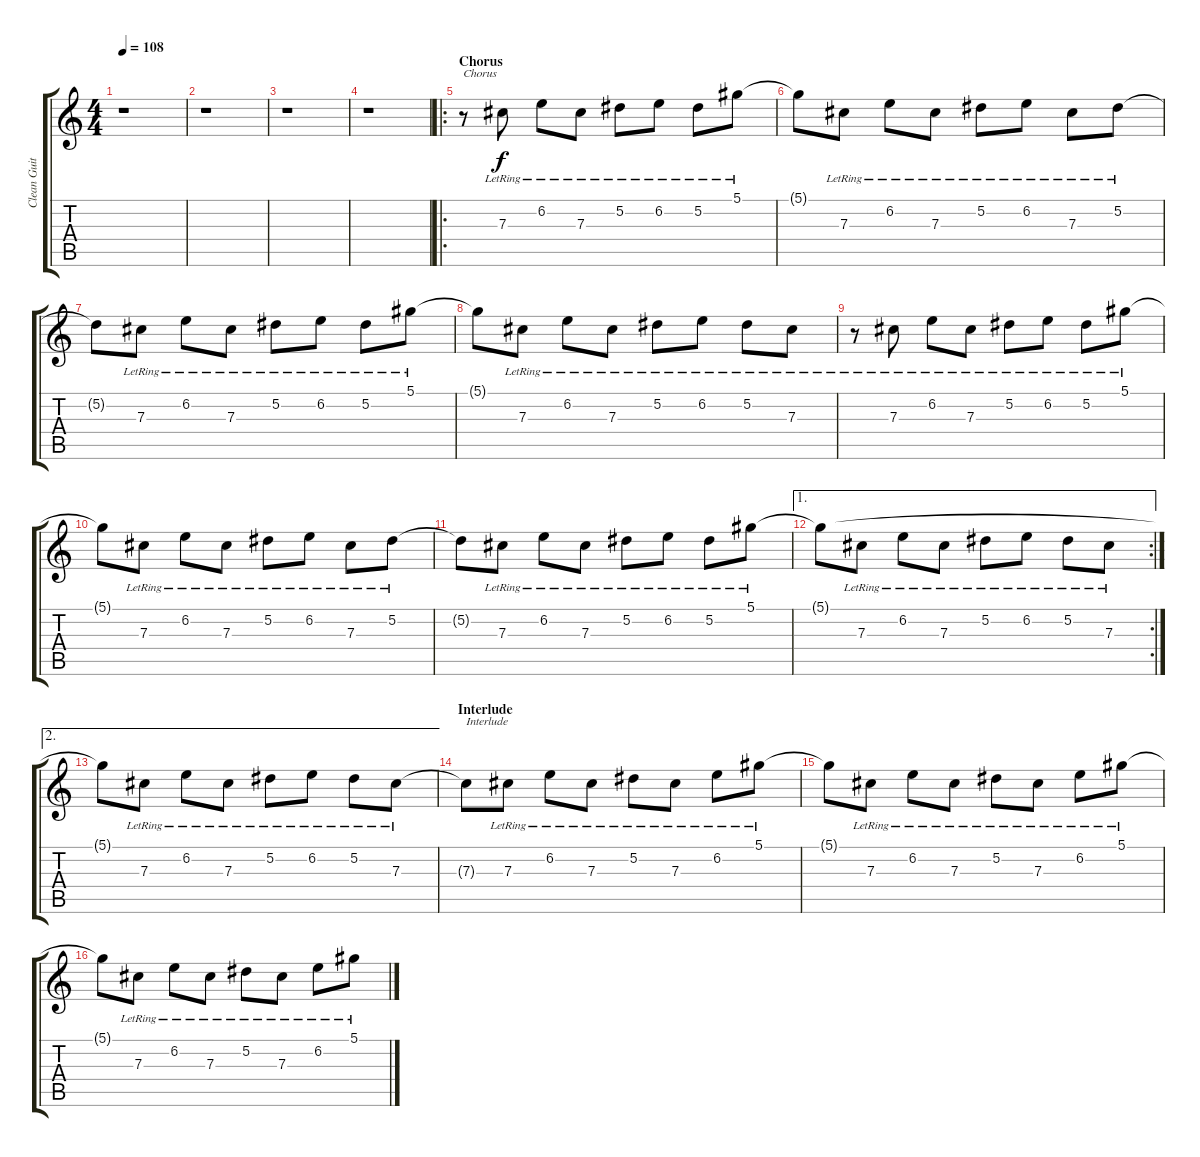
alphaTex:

\track ("Clean Guitar" "Clean Guit") {instrument electricguitarjazz}
\staff {score tabs}
\tuning (Eb4 Bb3 Gb3 Db3 Ab2 Eb2) {hide}
\ts (4 4)
\tempo 108
\clef g2
\ks c
r.1{dy f} |
r.1 |
r.1 |
r.1 |
\ro
\section ("" "Chorus")
r.8{txt "Chorus"} 7.3{lr}.8 6.2{lr}.8 7.3{lr}.8 5.2{lr}.8 6.2{lr}.8 5.2{lr}.8 5.1{lr}.8 |
5.1{t}.8 7.3{lr}.8 6.2{lr}.8 7.3{lr}.8 5.2{lr}.8 6.2{lr}.8 7.3{lr}.8 5.2{lr}.8 |
5.2{t}.8 7.3{lr}.8 6.2{lr}.8 7.3{lr}.8 5.2{lr}.8 6.2{lr}.8 5.2{lr}.8 5.1{lr}.8 |
5.1{t}.8 7.3{lr}.8 6.2{lr}.8 7.3{lr}.8 5.2{lr}.8 6.2{lr}.8 5.2{lr}.8 7.3{lr}.8 |
r.8 7.3{lr}.8 6.2{lr}.8 7.3{lr}.8 5.2{lr}.8 6.2{lr}.8 5.2{lr}.8 5.1{lr}.8 |
5.1{t}.8 7.3{lr}.8 6.2{lr}.8 7.3{lr}.8 5.2{lr}.8 6.2{lr}.8 7.3{lr}.8 5.2{lr}.8 |
5.2{t}.8 7.3{lr}.8 6.2{lr}.8 7.3{lr}.8 5.2{lr}.8 6.2{lr}.8 5.2{lr}.8 5.1{lr}.8 |
\ae 1
\rc 2
5.1{t}.8 7.3{lr}.8 6.2{lr}.8 7.3{lr}.8 5.2{lr}.8 6.2{lr}.8 5.2{lr}.8 7.3{lr}.8 |
\ae 2
5.1{t}.8 7.3{lr}.8 6.2{lr}.8 7.3{lr}.8 5.2{lr}.8 6.2{lr}.8 5.2{lr}.8 7.3{lr}.8 |
\section ("" "Interlude")
7.3{t}.8{txt "Interlude"} 7.3{lr}.8 6.2{lr}.8 7.3{lr}.8 5.2{lr}.8 7.3{lr}.8 6.2{lr}.8 5.1{lr}.8 |
5.1{t}.8 7.3{lr}.8 6.2{lr}.8 7.3{lr}.8 5.2{lr}.8 7.3{lr}.8 6.2{lr}.8 5.1{lr}.8 |
5.1{t}.8 7.3{lr}.8 6.2{lr}.8 7.3{lr}.8 5.2{lr}.8 7.3{lr}.8 6.2{lr}.8 5.1{lr}.8
